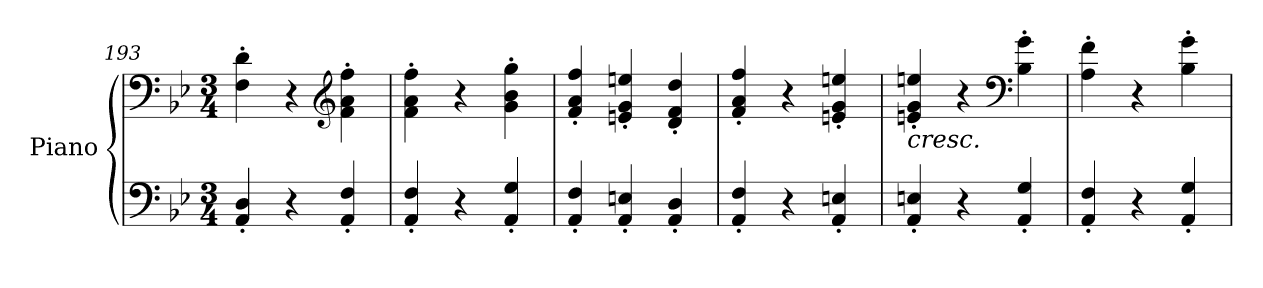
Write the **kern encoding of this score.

**kern	**kern
*part1	*part1
*staff2	*staff1
*I"Piano	*
*I'Pno	*
*clefF4	*clefF4
*k[b-e-]	*k[b-e-]
*B-:	*B-:
*M3/4	*M3/4
=193	=193
4AA/'< 4D/'<	4F\'> 4d\'>
4r	4r
*	*clefG2
4AA/'< 4F/'<	4f\'> 4a\'> 4ff\'>
=194	=194
4AA/'< 4F/'<	4f\'> 4a\'> 4ff\'>
4r	4r
4AA/'< 4G/'<	4g\'> 4b-\'> 4gg\'>
!!LO:LB:g=z
=195	=195
4AA/'< 4F/'<	4f/'< 4a/'< 4ff/'<
4AA/'< 4En/'<	4en/'< 4g/'< 4een/'<
4AA/'< 4D/'<	4d/'< 4f/'< 4dd/'<
=196	=196
4AA/'< 4F/'<	4f/'< 4a/'< 4ff/'<
4r	4r
4AA/'< 4En/'<	4en/'< 4g/'< 4een/'<
=197	=197
!	!LO:TX:b:i:t=cresc.
4AA/'< 4En/'<	4en/'< 4g/'< 4een/'<
4r	4r
*	*clefF4
4AA/'< 4G/'<	4B-\'> 4g\'>
=198	=198
4AA/'< 4F/'<	4A\'> 4f\'>
4r	4r
4AA/'< 4G/'<	4B-\'> 4g\'>
=	=
*-	*-
